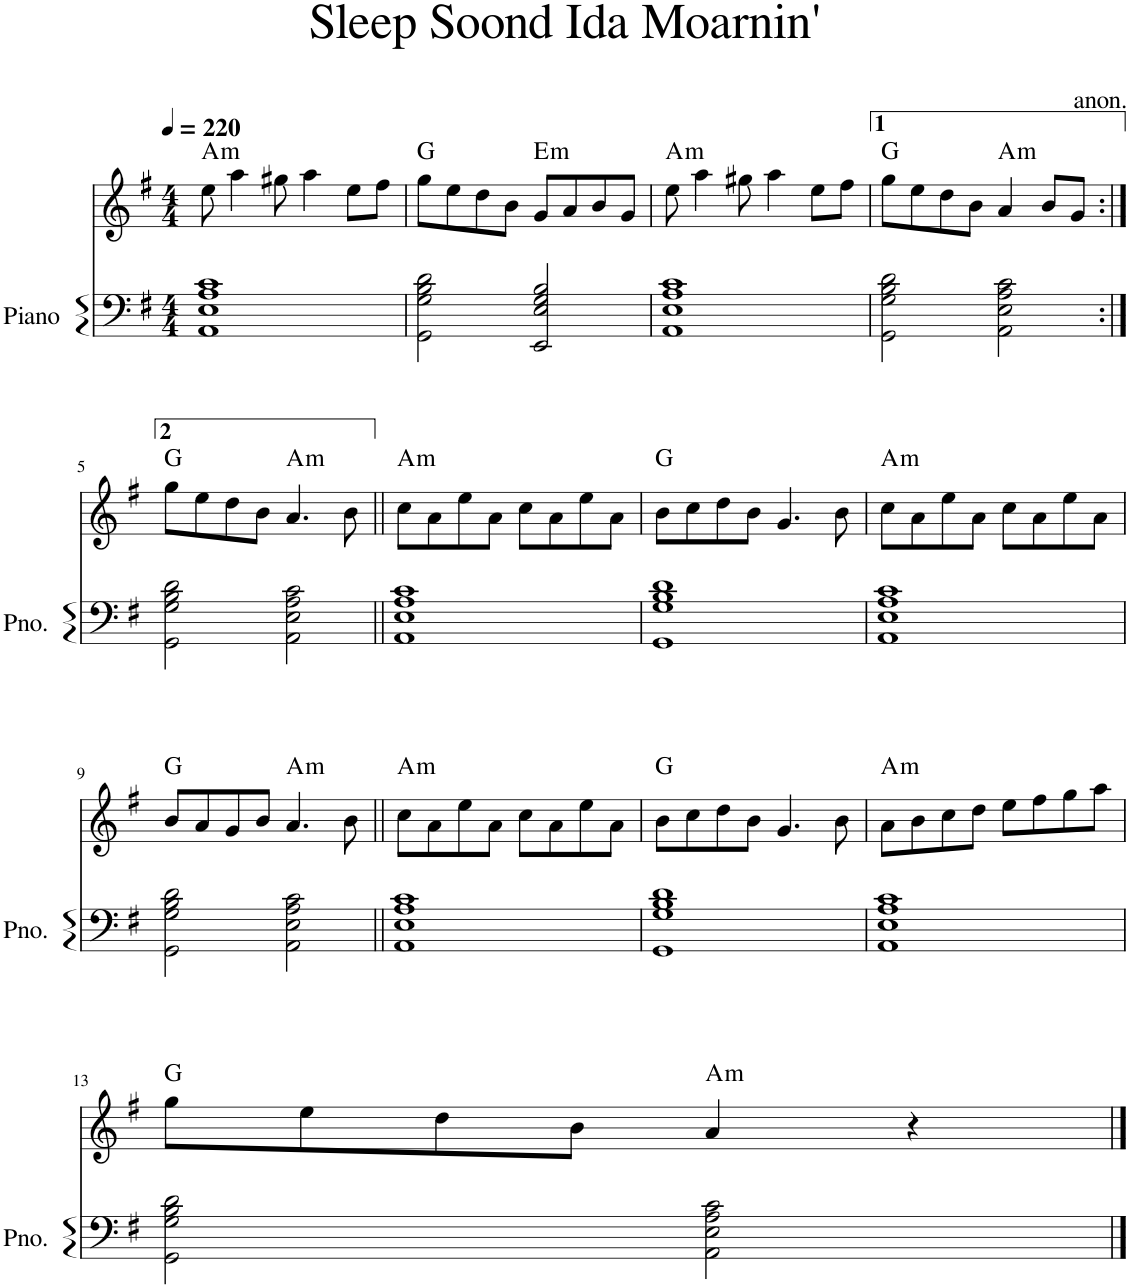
**kern	**kern	**harte
*part2	*part1	*part1
*staff2	*staff1	*
*I"Piano	*I"Piano	*
*I'Pno.	*I'Pno	*
*clefF4	*clefG2	*
*k[f#]	*k[f#]	*
*M4/4	*M4/4	*
*MM220	*MM220	*
=1	=1	=1
!	!	!LO:H:kt=m
1AA 1E 1A 1c	8ee\	A:min
.	4aa\	.
.	8gg#X\	.
.	4aa\	.
.	8ee\L	.
.	8ff#\J	.
=2	=2	=2
2GG\ 2G\ 2B\ 2d\	8gg\L	G:maj
.	8ee\	.
.	8dd\	.
.	8b\J	.
!	!	!LO:H:kt=m
2EE/ 2E/ 2G/ 2B/	8g/L	E:min
.	8a/	.
.	8b/	.
.	8g/J	.
=3	=3	=3
!	!	!LO:H:kt=m
1AA 1E 1A 1c	8ee\	A:min
.	4aa\	.
.	8gg#X\	.
.	4aa\	.
.	8ee\L	.
.	8ff#\J	.
=4	=4	=4
2GG\ 2G\ 2B\ 2d\	8gg\L	G:maj
.	8ee\	.
.	8dd\	.
.	8b\J	.
!	!	!LO:H:kt=m
2AA\ 2E\ 2A\ 2c\	4a/	A:min
.	8b/L	.
.	8g/J	.
!!LO:LB:g=z
=5:|!	=5:|!	=5:|!
2GG\ 2G\ 2B\ 2d\	8gg\L	G:maj
.	8ee\	.
.	8dd\	.
.	8b\J	.
!	!	!LO:H:kt=m
2AA\ 2E\ 2A\ 2c\	4.a/	A:min
.	8b\	.
=6||	=6||	=6||
!	!	!LO:H:kt=m
1AA 1E 1A 1c	8cc\L	A:min
.	8a\	.
.	8ee\	.
.	8a\J	.
.	8cc\L	.
.	8a\	.
.	8ee\	.
.	8a\J	.
=7	=7	=7
1GG 1G 1B 1d	8b\L	G:maj
.	8cc\	.
.	8dd\	.
.	8b\J	.
.	4.g/	.
.	8b\	.
=8	=8	=8
!	!	!LO:H:kt=m
1AA 1E 1A 1c	8cc\L	A:min
.	8a\	.
.	8ee\	.
.	8a\J	.
.	8cc\L	.
.	8a\	.
.	8ee\	.
.	8a\J	.
!!LO:LB:g=z
=9	=9	=9
2GG\ 2G\ 2B\ 2d\	8b/L	G:maj
.	8a/	.
.	8g/	.
.	8b/J	.
!	!	!LO:H:kt=m
2AA\ 2E\ 2A\ 2c\	4.a/	A:min
.	8b\	.
=10||	=10||	=10||
!	!	!LO:H:kt=m
1AA 1E 1A 1c	8cc\L	A:min
.	8a\	.
.	8ee\	.
.	8a\J	.
.	8cc\L	.
.	8a\	.
.	8ee\	.
.	8a\J	.
=11	=11	=11
1GG 1G 1B 1d	8b\L	G:maj
.	8cc\	.
.	8dd\	.
.	8b\J	.
.	4.g/	.
.	8b\	.
=12	=12	=12
!	!	!LO:H:kt=m
1AA 1E 1A 1c	8a\L	A:min
.	8b\	.
.	8cc\	.
.	8dd\J	.
.	8ee\L	.
.	8ff#\	.
.	8gg\	.
.	8aa\J	.
!!LO:LB:g=z
=13	=13	=13
2GG\ 2G\ 2B\ 2d\	8gg\L	G:maj
.	8ee\	.
.	8dd\	.
.	8b\J	.
!	!	!LO:H:kt=m
2AA\ 2E\ 2A\ 2c\	4a/	A:min
.	4r	.
==	==	==
*-	*-	*-
